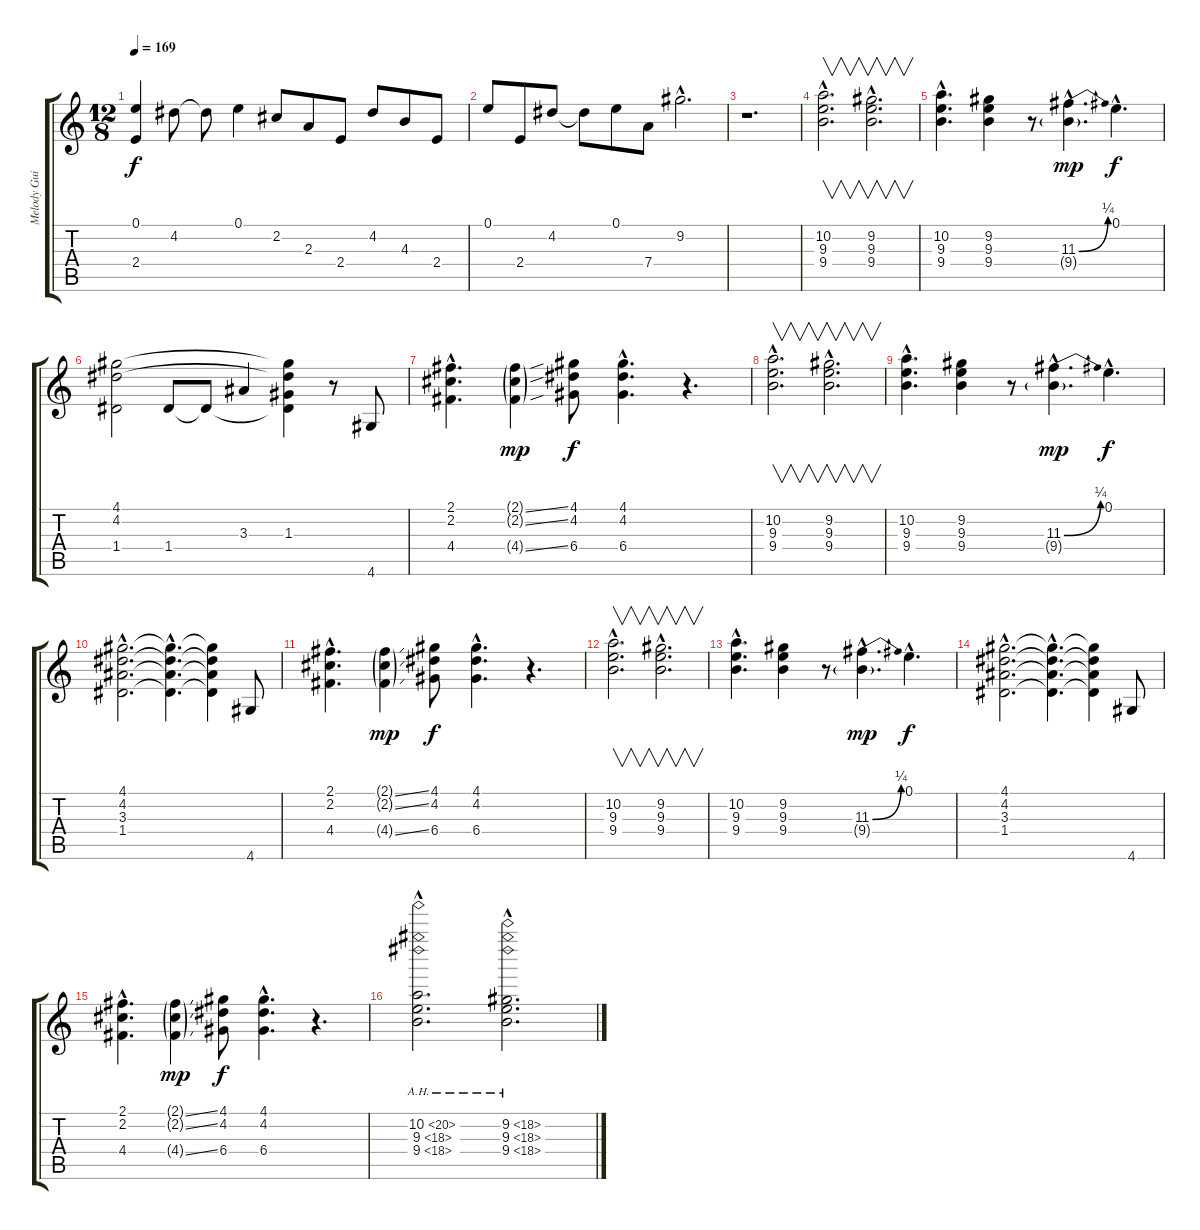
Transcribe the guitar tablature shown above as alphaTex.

\track ("Melody Guitar" "Melody Gui") {instrument electricguitarjazz}
\staff {score tabs}
\tuning (E4 B3 G3 D3 A2 E2) {hide}
\ts (12 8)
\tempo 169
\clef g2
\ks c
(0.1 2.4).4{dy f} 4.2.8 4.2{t}.8 0.1.4 2.2.8 2.3.8 2.4.8 4.2.8 4.3.8 2.4.8 |
0.1.8 2.4.8 4.2.8 4.2{t}.8 0.1.8 7.4.8 9.2{hac}.2{d} |
r.1{d} |
(10.2{hac} 9.3{hac} 9.4{hac}).2{v d} (9.2{hac} 9.3{hac} 9.4{hac}).2{v d} |
(10.2{hac} 9.3{hac} 9.4{hac}).4{d} (9.2 9.3 9.4).4 r.8 (11.3{be (bend 0 0 60 1) hac} 9.4{g hac}).4{d dy mp} 0.1{hac}.4{d dy f} |
(4.1 4.2 1.4).2 1.4.8 1.4{t}.8 3.3.4 (4.1{t} 4.2{t} 1.3 1.4{t}).4 r.8 4.6.8 |
(2.1{hac} 2.2{hac} 4.4{hac}).4{d} (2.1{ss g} 2.2{ss g} 4.4{ss g}).4{dy mp} (4.1 4.2 6.4).8{dy f} (4.1{hac} 4.2{hac} 6.4{hac}).4{d} r.4{d} |
(10.2{hac} 9.3{hac} 9.4{hac}).2{v d} (9.2{hac} 9.3{hac} 9.4{hac}).2{v d} |
(10.2{hac} 9.3{hac} 9.4{hac}).4{d} (9.2 9.3 9.4).4 r.8 (11.3{be (bend 0 0 60 1) hac} 9.4{g hac}).4{d dy mp} 0.1{hac}.4{d dy f} |
(4.1{hac} 4.2{hac} 3.3{hac} 1.4{hac}).2{d} (4.1{hac t} 4.2{hac t} 3.3{hac t} 1.4{hac t}).4{d} (4.1{t} 4.2{t} 3.3{t} 1.4{t}).4 4.6.8 |
(2.1{hac} 2.2{hac} 4.4{hac}).4{d} (2.1{ss g} 2.2{ss g} 4.4{ss g}).4{dy mp} (4.1 4.2 6.4).8{dy f} (4.1{hac} 4.2{hac} 6.4{hac}).4{d} r.4{d} |
(10.2{hac} 9.3{hac} 9.4{hac}).2{v d} (9.2{hac} 9.3{hac} 9.4{hac}).2{v d} |
(10.2{hac} 9.3{hac} 9.4{hac}).4{d} (9.2 9.3 9.4).4 r.8 (11.3{be (bend 0 0 60 1) hac} 9.4{g hac}).4{d dy mp} 0.1{hac}.4{d dy f} |
(4.1{hac} 4.2{hac} 3.3{hac} 1.4{hac}).2{d} (4.1{hac t} 4.2{hac t} 3.3{hac t} 1.4{hac t}).4{d} (4.1{t} 4.2{t} 3.3{t} 1.4{t}).4 4.6.8 |
(2.1{hac} 2.2{hac} 4.4{hac}).4{d} (2.1{ss g} 2.2{ss g} 4.4{ss g}).4{dy mp} (4.1 4.2 6.4).8{dy f} (4.1{hac} 4.2{hac} 6.4{hac}).4{d} r.4{d} |
(10.2{ah 10 hac} 9.3{ah 9 hac} 9.4{ah 9 hac}).2{d} (9.2{ah 9 hac} 9.3{ah 9 hac} 9.4{ah 9 hac}).2{d}
